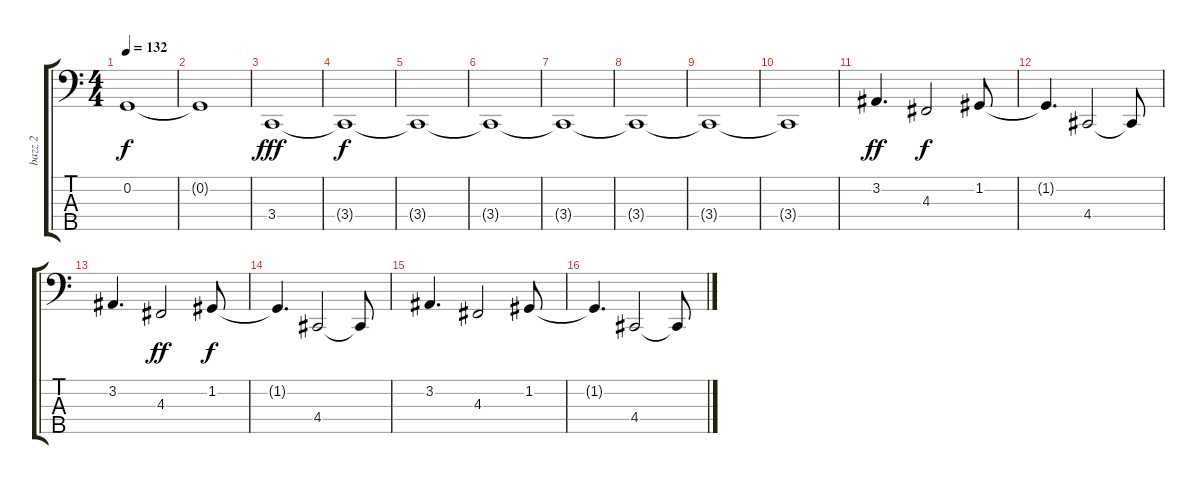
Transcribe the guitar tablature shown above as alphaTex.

\track ("bazz 2" "bazz 2") {instrument pad3polysynth}
\staff {score tabs}
\tuning (D3 G2 D2 A1 E1) {hide}
\ts (4 4)
\tempo 132
\clef f4
\ks c
0.2{t}.1{dy f} |
0.2{t}.1 |
3.4.1{dy fff} |
3.4{t}.1{dy f} |
3.4{t}.1 |
3.4{t}.1 |
3.4{t}.1 |
3.4{t}.1 |
3.4{t}.1 |
3.4{t}.1 |
3.2.4{d dy ff} 4.3.2{dy f} 1.2.8 |
1.2{t}.4{d} 4.4.2 4.4{t}.8 |
3.2.4{d} 4.3.2{dy ff} 1.2.8{dy f} |
1.2{t}.4{d} 4.4.2 4.4{t}.8 |
3.2.4{d} 4.3.2 1.2.8 |
1.2{t}.4{d} 4.4.2 4.4{t}.8
